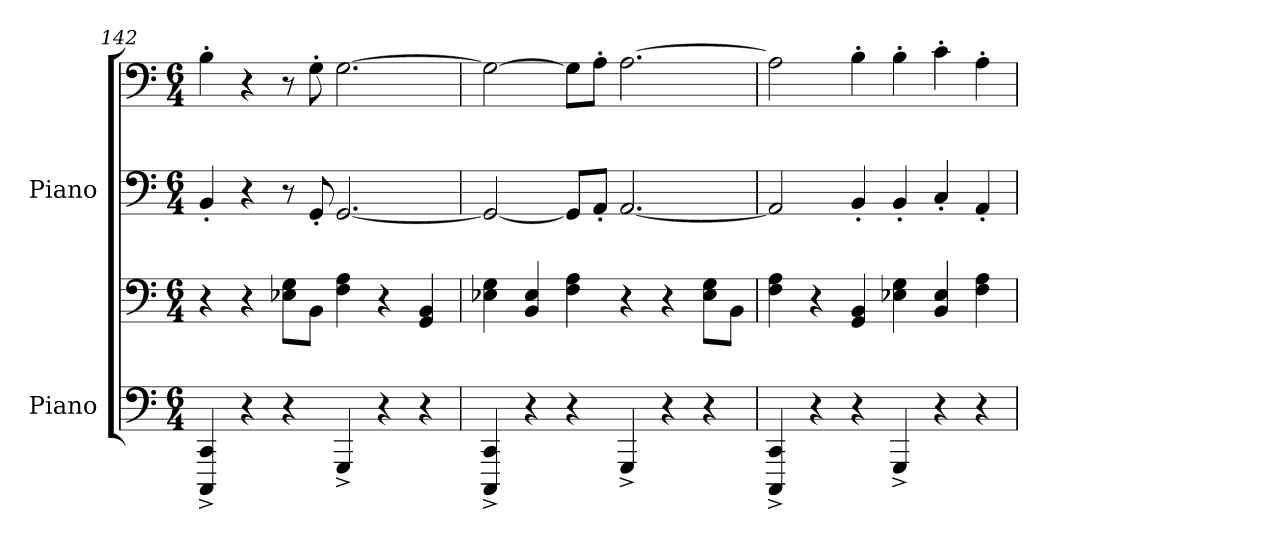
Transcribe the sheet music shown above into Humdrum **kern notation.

**kern	**kern	**kern	**kern
*part2	*part2	*part1	*part1
*staff4	*staff3	*staff2	*staff1
*I"Piano	*	*I"Piano	*
*I'Pno.	*	*I'Pno.	*
*clefF4	*clefF4	*clefF4	*clefF4
*k[]	*k[]	*k[]	*k[]
*M6/4	*M6/4	*M6/4	*M6/4
=142	=142	=142	=142
4CCC/^ 4CC/^	4r	4BB'/	4B'\
4r	4r	4r	4r
4r	8E-X\ 8G\L	8r	8r
.	8BB\J	8GG'/	8G'\
4GGG^/	4F\ 4A\	[2.GG/	[2.G\
4r	4r	.	.
4r	4GG/ 4BB/	.	.
=143	=143	=143	=143
4CCC/^ 4CC/^	4E-X\ 4G\	2GG/_	2G\_
4r	4BB/ 4E-/	.	.
4r	4F\ 4A\	8GG/L]	8G\L]
.	.	8AA'/J	8A'\J
4GGG^/	4r	[2.AA/	[2.A\
4r	4r	.	.
4r	8E-\ 8G\L	.	.
.	8BB\J	.	.
!!LO:LB:g=z
=144	=144	=144	=144
4CCC/^ 4CC/^	4F\ 4A\	2AA/]	2A\]
4r	4r	.	.
4r	4GG/ 4BB/	4BB'/	4B'\
4GGG^/	4E-X\ 4G\	4BB'/	4B'\
4r	4BB/ 4E-/	4C'/	4c'\
4r	4F\ 4A\	4AA'/	4A'\
=	=	=	=
*-	*-	*-	*-
